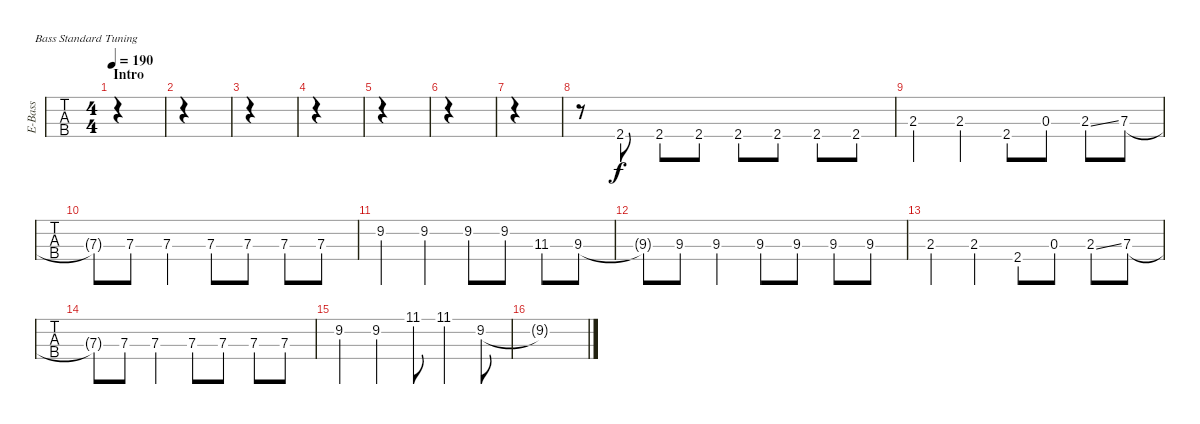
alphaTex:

\defaultSystemsLayout 4
\bracketExtendMode groupsimilarinstruments
\otherSystemsTrackNameOrientation horizontal
\track ("Akshay" "E-Bass") {instrument electricbassfinger}
\staff {tabs}
\tuning (G2 D2 A1 E1)
\ts (4 4)
\section ("" "Intro")
\tempo 190
\clef f4
\ks c
|
|
|
|
|
|
|
r.8 2.4{acc #}.8 2.4{acc #}.8 2.4{acc #}.8 2.4{acc #}.8 2.4{acc #}.8 2.4{acc #}.8 2.4{acc #}.8 |
2.3.4 2.3.4 2.4{acc #}.8 0.3.8 2.3{ss}.8 7.3.8 |
7.3{t}.8 7.3.8 7.3.4 7.3.8 7.3.8 7.3.8 7.3.8 |
9.2.4 9.2.4 9.2.8 9.2.8 11.3{acc #}.8 9.3{acc #}.8 |
9.3{t acc #}.8 9.3{acc #}.8 9.3{acc #}.4 9.3{acc #}.8 9.3{acc #}.8 9.3{acc #}.8 9.3{acc #}.8 |
2.3.4 2.3.4 2.4{acc #}.8 0.3.8 2.3{ss}.8 7.3.8 |
7.3{t}.8 7.3.8 7.3.4 7.3.8 7.3.8 7.3.8 7.3.8 |
9.2.4 9.2.4 11.1{acc #}.8 11.1{acc #}.4 9.2.8 |
9.2{t}.1
